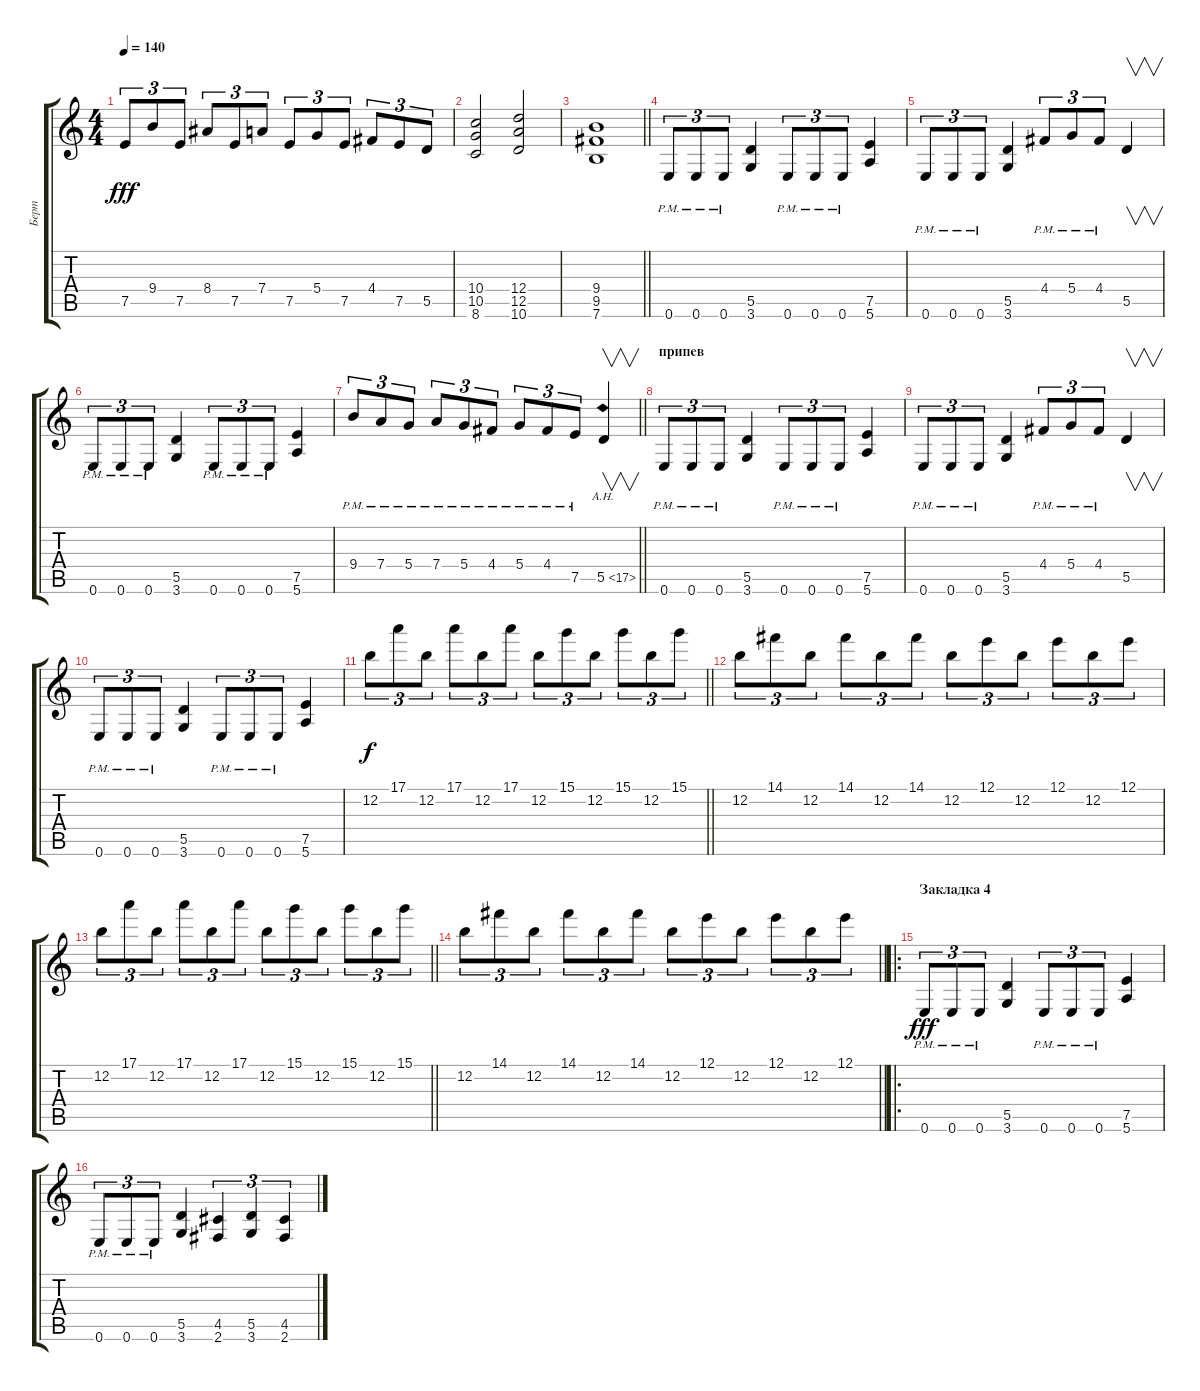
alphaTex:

\track ("Берт" "Берт") {instrument distortionguitar}
\staff {score tabs}
\tuning (E4 B3 G3 D3 A2 E2) {hide}
\ts (4 4)
\tempo 140
\clef g2
\ks c
7.5.8{tu (3 2) dy fff} 9.4.8{tu (3 2)} 7.5.8{tu (3 2)} 8.4.8{tu (3 2)} 7.5.8{tu (3 2)} 7.4.8{tu (3 2)} 7.5.8{tu (3 2)} 5.4.8{tu (3 2)} 7.5.8{tu (3 2)} 4.4.8{tu (3 2)} 7.5.8{tu (3 2)} 5.5.8{tu (3 2)} |
(10.4 10.5 8.6).2 (12.4 12.5 10.6).2 |
\barLineRight lightlight
(9.4 9.5 7.6).1 |
0.6{pm}.8{tu (3 2)} 0.6{pm}.8{tu (3 2)} 0.6{pm}.8{tu (3 2)} (5.5 3.6).4 0.6{pm}.8{tu (3 2)} 0.6{pm}.8{tu (3 2)} 0.6{pm}.8{tu (3 2)} (7.5 5.6).4 |
0.6{pm}.8{tu (3 2)} 0.6{pm}.8{tu (3 2)} 0.6{pm}.8{tu (3 2)} (5.5 3.6).4 4.4{pm}.8{tu (3 2)} 5.4{pm}.8{tu (3 2)} 4.4{pm}.8{tu (3 2)} 5.5.4{v} |
0.6{pm}.8{tu (3 2)} 0.6{pm}.8{tu (3 2)} 0.6{pm}.8{tu (3 2)} (5.5 3.6).4 0.6{pm}.8{tu (3 2)} 0.6{pm}.8{tu (3 2)} 0.6{pm}.8{tu (3 2)} (7.5 5.6).4 |
\barLineRight lightlight
9.4{pm}.8{tu (3 2)} 7.4{pm}.8{tu (3 2)} 5.4{pm}.8{tu (3 2)} 7.4{pm}.8{tu (3 2)} 5.4{pm}.8{tu (3 2)} 4.4{pm}.8{tu (3 2)} 5.4{pm}.8{tu (3 2)} 4.4{pm}.8{tu (3 2)} 7.5{pm}.8{tu (3 2)} 5.5{ah 12}.4{v} |
\section ("" "припев")
0.6{pm}.8{tu (3 2)} 0.6{pm}.8{tu (3 2)} 0.6{pm}.8{tu (3 2)} (5.5 3.6).4 0.6{pm}.8{tu (3 2)} 0.6{pm}.8{tu (3 2)} 0.6{pm}.8{tu (3 2)} (7.5 5.6).4 |
0.6{pm}.8{tu (3 2)} 0.6{pm}.8{tu (3 2)} 0.6{pm}.8{tu (3 2)} (5.5 3.6).4 4.4{pm}.8{tu (3 2)} 5.4{pm}.8{tu (3 2)} 4.4{pm}.8{tu (3 2)} 5.5.4{v} |
0.6{pm}.8{tu (3 2)} 0.6{pm}.8{tu (3 2)} 0.6{pm}.8{tu (3 2)} (5.5 3.6).4 0.6{pm}.8{tu (3 2)} 0.6{pm}.8{tu (3 2)} 0.6{pm}.8{tu (3 2)} (7.5 5.6).4 |
\barLineRight lightlight
12.2.8{tu (3 2) dy f} 17.1.8{tu (3 2)} 12.2.8{tu (3 2)} 17.1.8{tu (3 2)} 12.2.8{tu (3 2)} 17.1.8{tu (3 2)} 12.2.8{tu (3 2)} 15.1.8{tu (3 2)} 12.2.8{tu (3 2)} 15.1.8{tu (3 2)} 12.2.8{tu (3 2)} 15.1.8{tu (3 2)} |
12.2.8{tu (3 2)} 14.1.8{tu (3 2)} 12.2.8{tu (3 2)} 14.1.8{tu (3 2)} 12.2.8{tu (3 2)} 14.1.8{tu (3 2)} 12.2.8{tu (3 2)} 12.1.8{tu (3 2)} 12.2.8{tu (3 2)} 12.1.8{tu (3 2)} 12.2.8{tu (3 2)} 12.1.8{tu (3 2)} |
\barLineRight lightlight
12.2.8{tu (3 2)} 17.1.8{tu (3 2)} 12.2.8{tu (3 2)} 17.1.8{tu (3 2)} 12.2.8{tu (3 2)} 17.1.8{tu (3 2)} 12.2.8{tu (3 2)} 15.1.8{tu (3 2)} 12.2.8{tu (3 2)} 15.1.8{tu (3 2)} 12.2.8{tu (3 2)} 15.1.8{tu (3 2)} |
\barLineRight lightlight
12.2.8{tu (3 2)} 14.1.8{tu (3 2)} 12.2.8{tu (3 2)} 14.1.8{tu (3 2)} 12.2.8{tu (3 2)} 14.1.8{tu (3 2)} 12.2.8{tu (3 2)} 12.1.8{tu (3 2)} 12.2.8{tu (3 2)} 12.1.8{tu (3 2)} 12.2.8{tu (3 2)} 12.1.8{tu (3 2)} |
\ro
\section ("" "Закладка 4")
0.6{pm}.8{tu (3 2) dy fff} 0.6{pm}.8{tu (3 2)} 0.6{pm}.8{tu (3 2)} (5.5 3.6).4 0.6{pm}.8{tu (3 2)} 0.6{pm}.8{tu (3 2)} 0.6{pm}.8{tu (3 2)} (7.5 5.6).4 |
0.6{pm}.8{tu (3 2)} 0.6{pm}.8{tu (3 2)} 0.6{pm}.8{tu (3 2)} (5.5 3.6).4 (4.5 2.6).4{tu (3 2)} (5.5 3.6).4{tu (3 2)} (4.5 2.6).4{tu (3 2)}
